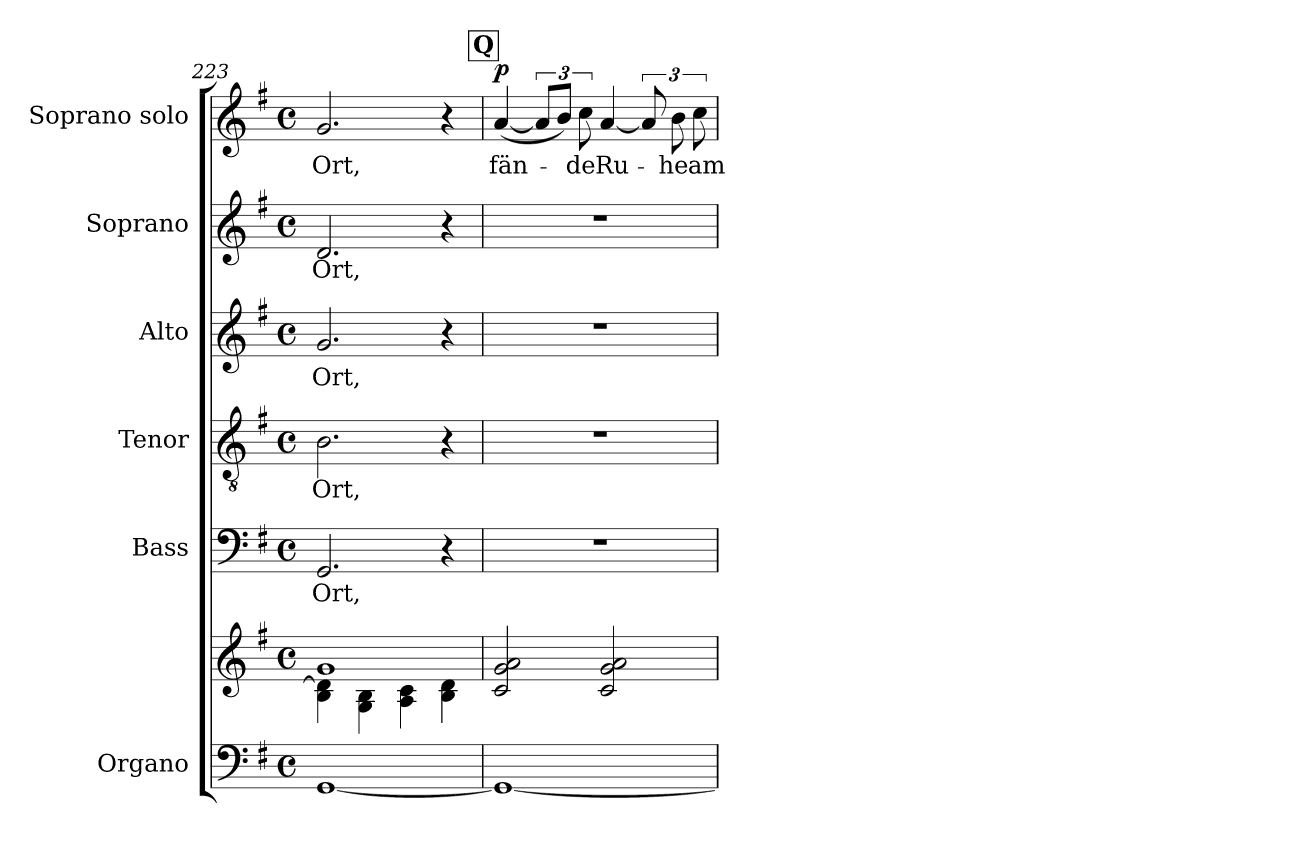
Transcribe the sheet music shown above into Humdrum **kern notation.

**kern	**kern	**kern	**text	**kern	**text	**kern	**text	**kern	**text	**kern	**text	**dynam
*part6	*part6	*part5	*part5	*part4	*part4	*part3	*part3	*part2	*part2	*part1	*part1	*part1
*staff7	*staff6	*staff5	*staff5	*staff4	*staff4	*staff3	*staff3	*staff2	*staff2	*staff1	*staff1	*staff1
*I"Organo	*	*I"Bass	*	*I"Tenor	*	*I"Alto	*	*I"Soprano	*	*I"Soprano solo	*	*
*I'Org.	*	*I'B.	*	*I'T.	*	*I'A.	*	*I'S.	*	*I'S.s	*	*
*clefF4	*clefG2	*clefF4	*	*clefGv2	*	*clefG2	*	*clefG2	*	*clefG2	*	*
*k[f#]	*k[f#]	*k[f#]	*	*k[f#]	*	*k[f#]	*	*k[f#]	*	*k[f#]	*	*
*M4/4	*M4/4	*M4/4	*	*M4/4	*	*M4/4	*	*M4/4	*	*M4/4	*	*
*met(c)	*met(c)	*met(c)	*	*met(c)	*	*met(c)	*	*met(c)	*	*met(c)	*	*
=223	=223	=223	=223	=223	=223	=223	=223	=223	=223	=223	=223	=223
*	*^	*	*	*	*	*	*	*	*	*	*	*
!	!	!	!	!LO:LY:b	!	!LO:LY:b	!	!LO:LY:b	!	!LO:LY:b	!	!LO:LY:b	!
[1GG	1g	4B\ 4d\]	2.GG/	Ort,	2.B\	Ort,	2.g/	Ort,	2.d/	Ort,	2.g/	Ort,	.
.	.	4G\ 4B\	.	.	.	.	.	.	.	.	.	.	.
.	.	4A\ 4c\	.	.	.	.	.	.	.	.	.	.	.
.	.	4B\ 4d\	4r	.	4r	.	4r	.	4r	.	4r	.	.
!!LO:REH:place=s1:a:B:fs=14:t=Q
=224	=224	=224	=224	=224	=224	=224	=224	=224	=224	=224	=224	=224	=224
!	!	!	!	!	!	!	!	!	!	!	!	!LO:LY:b	!LO:DY:a
*	*v	*v	*	*	*	*	*	*	*	*	*	*	*
1GG_	2c/ 2g/ 2a/	1r	.	1r	.	1r	.	1r	.	(<[4a/	fän-	p
.	.	.	.	.	.	.	.	.	.	12a/L]	.	.
.	.	.	.	.	.	.	.	.	.	12b/J)	.	.
!	!	!	!	!	!	!	!	!	!	!	!LO:LY:b	!
.	.	.	.	.	.	.	.	.	.	12cc\	-de	.
!	!	!	!	!	!	!	!	!	!	!	!LO:LY:b	!
.	2c/ 2g/ 2a/	.	.	.	.	.	.	.	.	[4a/	Ru-	.
.	.	.	.	.	.	.	.	.	.	12a/]	.	.
!	!	!	!	!	!	!	!	!	!	!	!LO:LY:b	!
.	.	.	.	.	.	.	.	.	.	12b\	-he	.
!	!	!	!	!	!	!	!	!	!	!	!LO:LY:b	!
.	.	.	.	.	.	.	.	.	.	12cc\	am	.
=	=	=	=	=	=	=	=	=	=	=	=	=
*-	*-	*-	*-	*-	*-	*-	*-	*-	*-	*-	*-	*-
